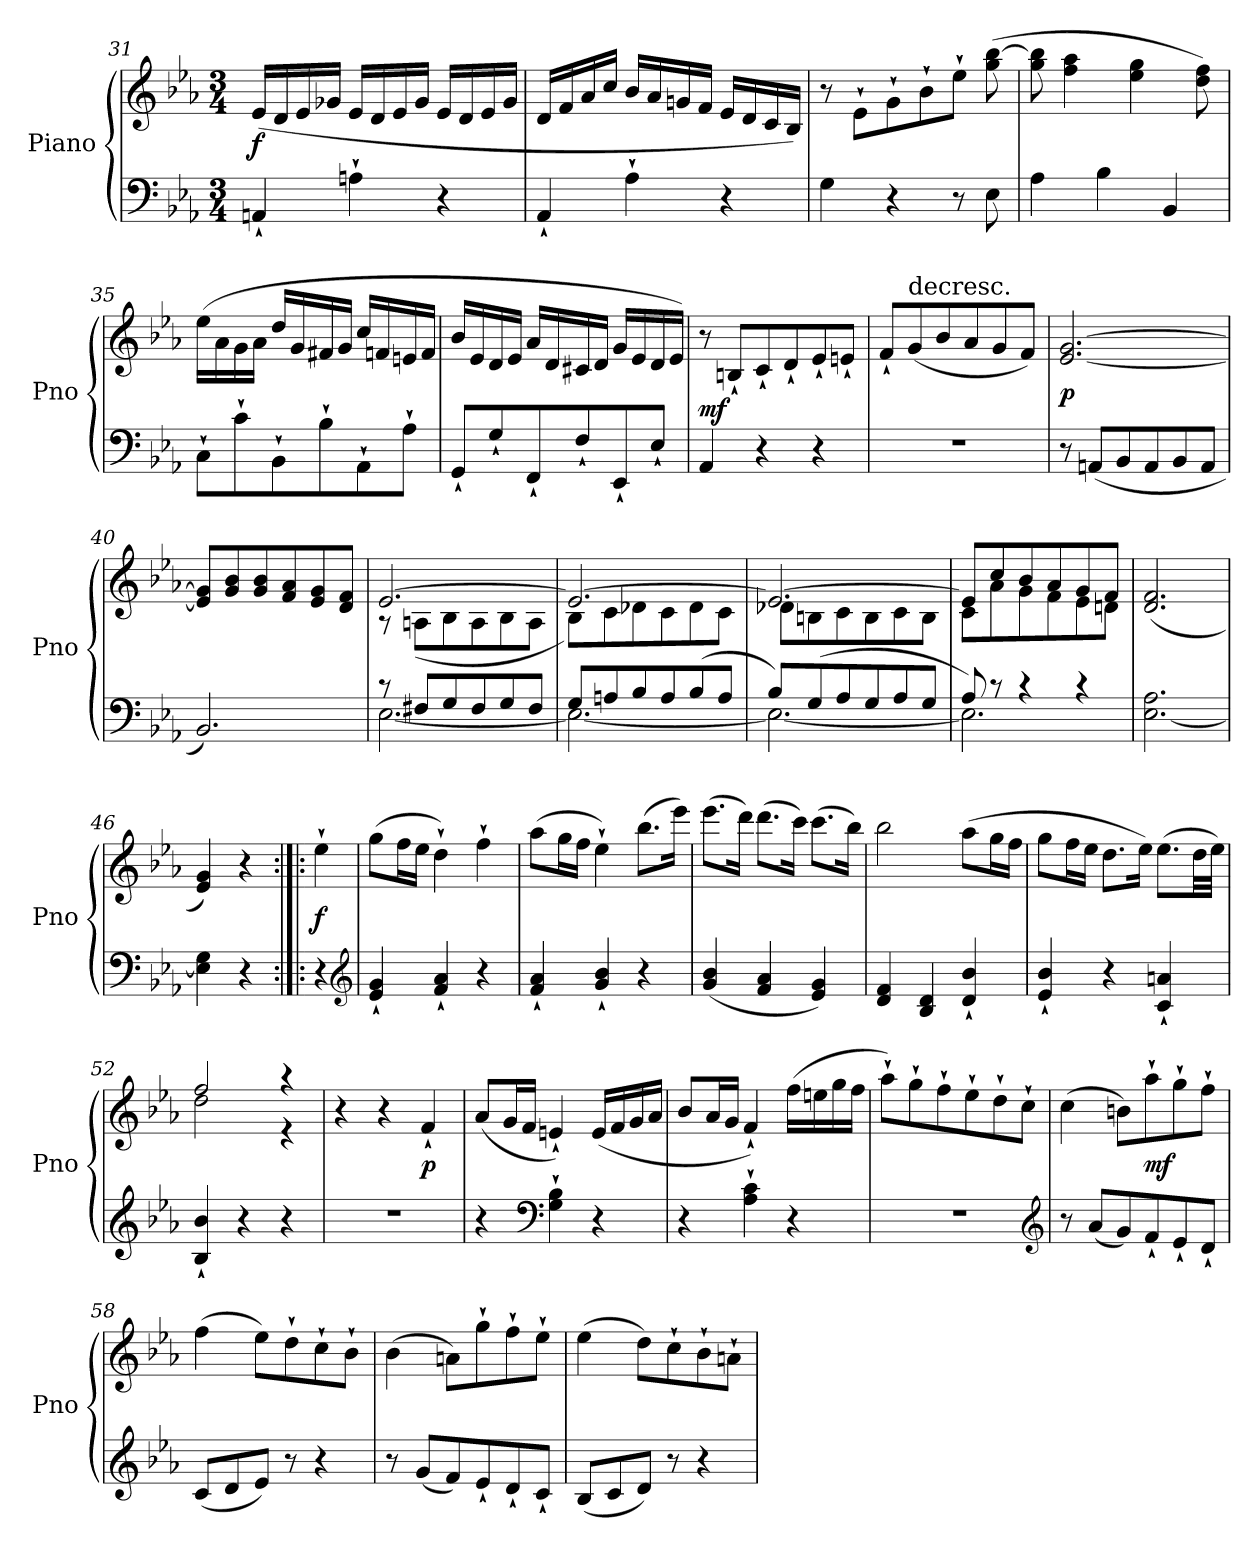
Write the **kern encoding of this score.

**kern	**kern	**dynam
*part1	*part1	*part1
*staff2	*staff1	*staff1/2
*I"Piano	*	*
*I'Pno	*	*
*clefF4	*clefG2	*
*k[b-e-a-]	*k[b-e-a-]	*
*c:	*c:	*
*M3/4	*M3/4	*
=31	=31	=31
4AAn`/	(16e-/LL	f
.	16d/	.
.	16e-/	.
.	16g-X/JJ	.
4An`\	16e-/LL	.
.	16d/	.
.	16e-/	.
.	16g-/JJ	.
4r	16e-/LL	.
.	16d/	.
.	16e-/	.
.	16g-/JJ	.
=32	=32	=32
4AA-`/	16d/LL	.
.	16f/	.
.	16a-/	.
.	16cc/JJ	.
4A-`\	16b-/LL	.
.	16a-/	.
.	16gn/	.
.	16f/JJ	.
4r	16e-/LL	.
.	16d/	.
.	16c/	.
.	16B-/JJ)	.
=33	=33	=33
4G\	8r	.
.	8e-`\L	.
4r	8g`\	.
.	8b-`\	.
8r	8ee-`\J	.
8E-\	(8gg\ [8bb-\	.
=34	=34	=34
4A-\	8gg\ 8bb-]\	.
.	4ff\ 4aa-\	.
4B-\	.	.
.	4ee-\ 4gg\	.
4BB-/	.	.
.	8dd\ 8ff\)	.
=35	=35	=35
8C`\L	(16ee-\LL	.
.	16a-\	.
8c`\	16g\	.
.	16a-\JJ	.
8BB-`\	16dd/LL	.
.	16g/	.
8B-`\	16f#X/	.
.	16g/JJ	.
8AA-`\	16cc/LL	.
.	16fn/	.
8A-`\J	16en/	.
.	16f/JJ	.
=36	=36	=36
8GG`/L	16b-/LL	.
.	16e-/	.
8G`/	16d/	.
.	16e-/JJ	.
8FF`/	16a-/LL	.
.	16d/	.
8F`/	16c#X/	.
.	16d/JJ	.
8EE-`/	16g/LL	.
.	16e-/	.
8E-`/J	16d/	.
.	16e-/JJ)	.
=37	=37	=37
4AA-/	8r	mf
.	8Bn`/L	.
4r	8c`/	.
.	8d`/	.
4r	8e-`/	.
.	8en`/J	.
=38	=38	=38
2.r	8f`/L	.
!	!LO:TX:t=decresc.	!
.	(8g/	.
.	8b-/	.
.	8a-/	.
.	8g/	.
.	8f/J)	.
=39	=39	=39
8r	[2.e-/ [2.g/	p
(8AAn/L	.	.
8BB-/	.	.
8AA/	.	.
8BB-/	.	.
8AA/J	.	.
=40	=40	=40
2.BB-/)	8e-]/ 8g]/L	.
.	8g/ 8b-/	.
.	8g/ 8b-/	.
.	8f/ 8a-/	.
.	8e-/ 8g/	.
.	8d/ 8f/J	.
=41	=41	=41
*^	*^	*
8r	[2.E-\	[2.e-/	8r	.
8F#X/L	.	.	(8An\L	.
8G/	.	.	8B-\	.
8F#/	.	.	8A\	.
8G/	.	.	8B-\	.
8F#/J	.	.	8A\J	.
=42	=42	=42	=42	=42
8G/L	2.E-\_	2.e-/_	8B-\L)	.
8An/	.	.	8c\	.
8B-/	.	.	8d-X\	.
8A/	.	.	8c\	.
(8B-/	.	.	8d-\	.
8A/J	.	.	8c\J	.
=43	=43	=43	=43	=43
8B-/L)	2.E-\_	2.e-/_	8d-X\L	.
(8G/	.	.	8Bn\	.
8A-/	.	.	8c\	.
8G/	.	.	8B\	.
8A-/	.	.	8c\	.
8G/J	.	.	8B\J	.
=44	=44	=44	=44	=44
8A-/)	2.E-\]	8e-/L]	8c\L	.
8r	.	8cc/	8a-\	.
4r	.	8b-/	8g\	.
.	.	8a-/	8f\	.
4r	.	8g/	8e-\	.
.	.	8f/J	8dn\J	.
*v	*v	*	*	*
*	*v	*v	*
=45	=45	=45
[2.E-\ 2.A-\	(2.d/ 2.f/	.
=46	=46	=46
4E-]\ 4G\	4e-/ 4g/)	.
4r	4r	.
=:|!|:	=:|!|:	=:|!|:
4r	4ee-`\	f
*clefG2	*	*
=47	=47	=47
4e-`/ 4g`/	(8gg\L	.
.	16ff\L	.
.	16ee-\JJ	.
4f`/ 4a-`/	4dd`\)	.
4r	4ff`\	.
=48	=48	=48
4f`/ 4a-`/	(8aa-\L	.
.	16gg\L	.
.	16ff\JJ	.
4g`/ 4b-`/	4ee-`\)	.
4r	(8.bb-\L	.
.	16eee-\Jk)	.
=49	=49	=49
(4g/ 4b-/	(8.eee-\L	.
.	16ddd\Jk)	.
4f/ 4a-/	(8.ddd\L	.
.	16ccc\Jk)	.
4e-/ 4g/)	(8.ccc\L	.
.	16bb-\Jk)	.
=50	=50	=50
4d/ 4f/	2bb-\	.
4B-/ 4d/	.	.
4d`/ 4b-`/	(8aa-\L	.
.	16gg\L	.
.	16ff\JJ	.
=51	=51	=51
4e-`/ 4b-`/	8gg\L	.
.	16ff\L	.
.	16ee-\JJ	.
4r	8.dd\L	.
.	16ee-\Jk)	.
4c`/ 4an`/	(8.ee-\L	.
.	32dd\LL	.
.	32ee-\JJJ)	.
=52	=52	=52
*	*^	*
4B-`/ 4b-`/	2ff/	2dd\	.
4r	.	.	.
4r	4r	4r	.
*	*v	*v	*
=53	=53	=53
2.r	4r	.
.	4r	.
.	4f`/	p
=54	=54	=54
4r	(8a-/L	.
.	16g/L	.
.	16f/JJ	.
*clefF4	*	*
4G`\ 4B-`\	4en`/)	.
4r	(16e/LL	.
.	16f/	.
.	16g/	.
.	16a-/JJ	.
=55	=55	=55
4r	8b-/L	.
.	16a-/L	.
.	16g/JJ	.
4A-`\ 4c`\	4f`/)	.
4r	(16ff\LL	.
.	16een\	.
.	16gg\	.
.	16ff\JJ	.
=56	=56	=56
2.r	8aa-`\L)	.
.	8gg`\	.
.	8ff`\	.
.	8ee-`\	.
.	8dd`\	.
.	8cc`\J	.
*clefG2	*	*
=57	=57	=57
8r	(4cc\	.
(8a-/L	.	.
8g/)	8bn\L)	.
8f`/	8aa-`\	mf
8e-`/	8gg`\	.
8d`/J	8ff`\J	.
=58	=58	=58
(8c/L	(4ff\	.
8d/	.	.
8e-/J)	8ee-\L)	.
8r	8dd`\	.
4r	8cc`\	.
.	8b-`\J	.
=59	=59	=59
8r	(4b-\	.
(8g/L	.	.
8f/)	8an\L)	.
8e-`/	8gg`\	.
8d`/	8ff`\	.
8c`/J	8ee-`\J	.
=60	=60	=60
(8B-/L	(4ee-\	.
8c/	.	.
8d/J)	8dd\L)	.
8r	8cc`\	.
4r	8b-`\	.
.	8an`\J	.
=	=	=
*-	*-	*-
